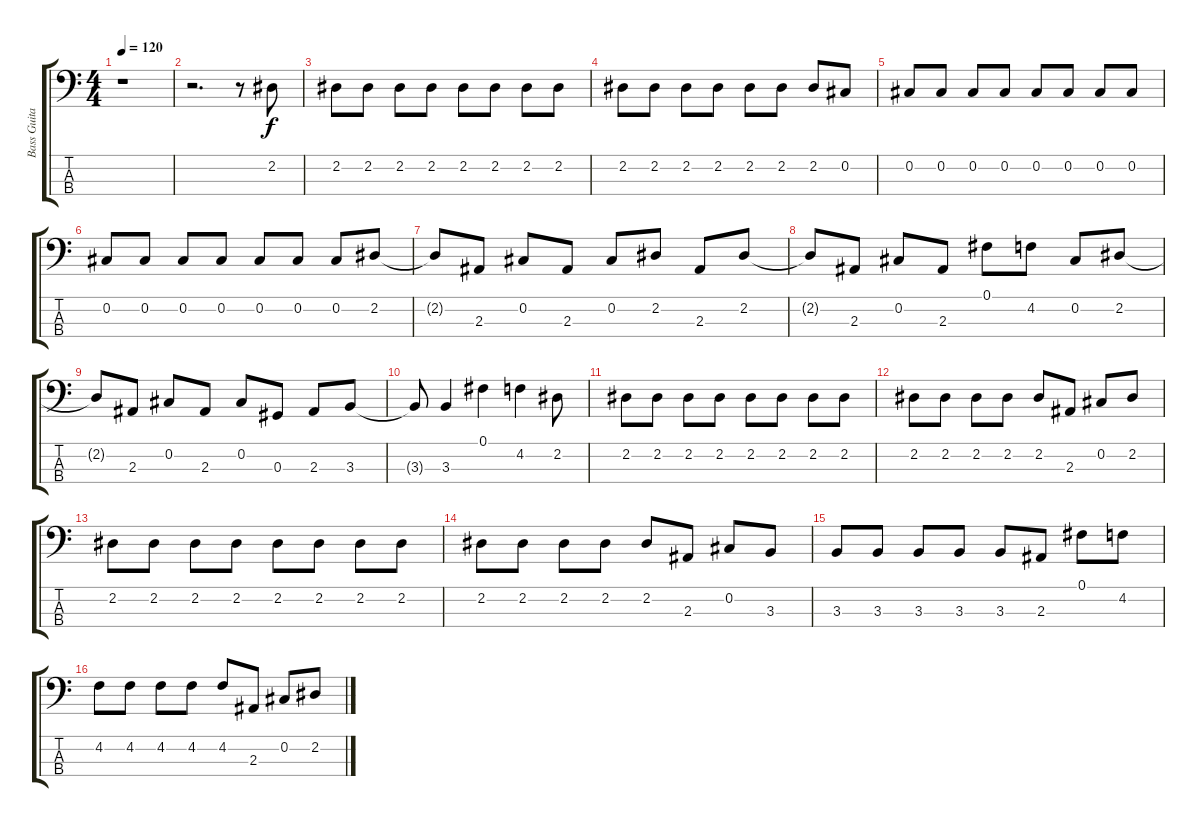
\track ("Bass Guitar" "Bass Guita") {instrument electricbassfinger}
\staff {score tabs}
\tuning (Gb2 Db2 Ab1 Eb1) {hide}
\ts (4 4)
\tempo 120
\clef f4
\ks c
r.1{dy f instrument electricbassfinger} |
r.2{d} r.8 2.2.8 |
2.2.8 2.2.8 2.2.8 2.2.8 2.2.8 2.2.8 2.2.8 2.2.8 |
2.2.8 2.2.8 2.2.8 2.2.8 2.2.8 2.2.8 2.2.8 0.2.8 |
0.2.8 0.2.8 0.2.8 0.2.8 0.2.8 0.2.8 0.2.8 0.2.8 |
0.2.8 0.2.8 0.2.8 0.2.8 0.2.8 0.2.8 0.2.8 2.2.8 |
2.2{t}.8 2.3.8 0.2.8 2.3.8 0.2.8 2.2.8 2.3.8 2.2.8 |
2.2{t}.8 2.3.8 0.2.8 2.3.8 0.1.8 4.2.8 0.2.8 2.2.8 |
2.2{t}.8 2.3.8 0.2.8 2.3.8 0.2.8 0.3.8 2.3.8 3.3.8 |
3.3{t}.8 3.3.4 0.1.4 4.2.4 2.2.8 |
2.2.8 2.2.8 2.2.8 2.2.8 2.2.8 2.2.8 2.2.8 2.2.8 |
2.2.8 2.2.8 2.2.8 2.2.8 2.2.8 2.3.8 0.2.8 2.2.8 |
2.2.8 2.2.8 2.2.8 2.2.8 2.2.8 2.2.8 2.2.8 2.2.8 |
2.2.8 2.2.8 2.2.8 2.2.8 2.2.8 2.3.8 0.2.8 3.3.8 |
3.3.8 3.3.8 3.3.8 3.3.8 3.3.8 2.3.8 0.1.8 4.2.8 |
4.2.8 4.2.8 4.2.8 4.2.8 4.2.8 2.3.8 0.2.8 2.2.8
